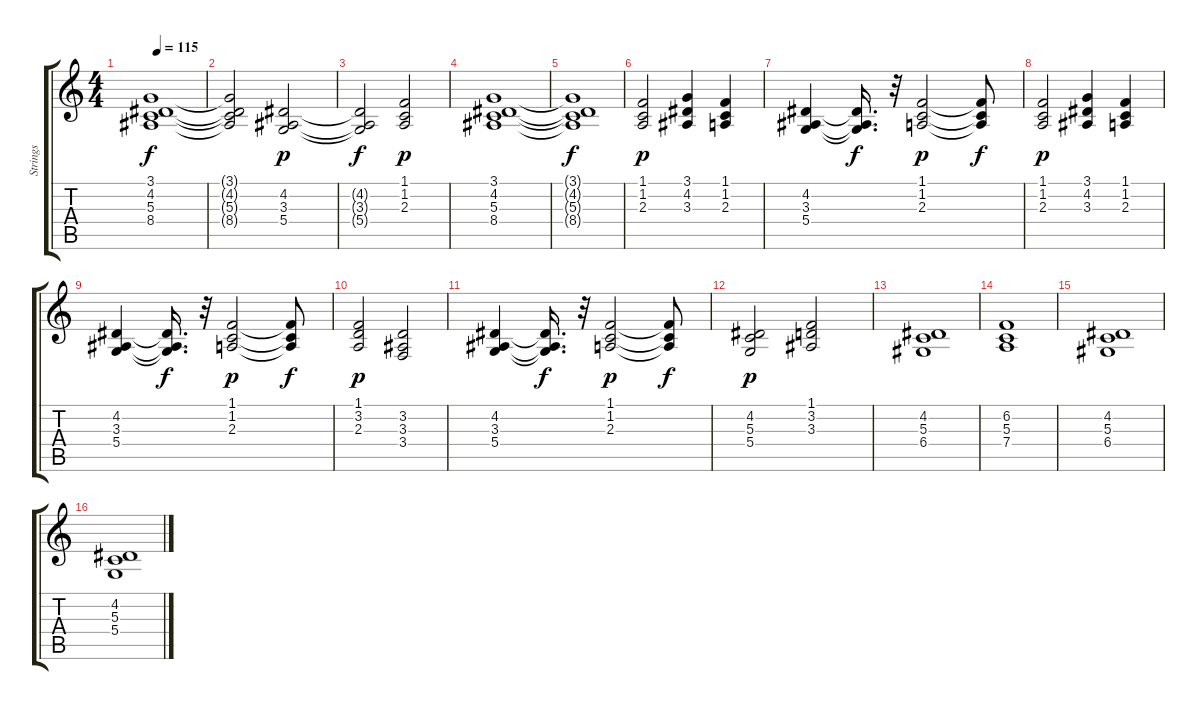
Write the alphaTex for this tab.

\track ("Strings" "Strings") {instrument synthvoice}
\staff {score tabs}
\tuning (E4 B3 G3 D3 A2 E2) {hide}
\ts (4 4)
\tempo 115
\clef g2
\ks c
(3.1{t} 4.2{t} 5.3{t} 8.4{t}).1{dy f} |
(3.1{t} 4.2{t} 5.3{t} 8.4{t}).2 (4.2 3.3 5.4).2{dy p} |
(4.2{t} 3.3{t} 5.4{t}).2{dy f} (1.1 1.2 2.3).2{dy p} |
(3.1 4.2 5.3 8.4).1 |
(3.1{t} 4.2{t} 5.3{t} 8.4{t}).1{dy f} |
(1.1 1.2 2.3).2{dy p} (3.1 4.2 3.3).4 (1.1 1.2 2.3).4 |
(4.2 3.3 5.4).4 (4.2{t} 3.3{t} 5.4{t}).16{d dy f} r.32 (1.1 1.2 2.3).2{dy p} (1.1{t} 1.2{t} 2.3{t}).8{dy f} |
(1.1 1.2 2.3).2{dy p} (3.1 4.2 3.3).4 (1.1 1.2 2.3).4 |
(4.2 3.3 5.4).4 (4.2{t} 3.3{t} 5.4{t}).16{d dy f} r.32 (1.1 1.2 2.3).2{dy p} (1.1{t} 1.2{t} 2.3{t}).8{dy f} |
(1.1 3.2 2.3).2{dy p} (3.2 3.3 3.4).2 |
(4.2 3.3 5.4).4 (4.2{t} 3.3{t} 5.4{t}).16{d dy f} r.32 (1.1 1.2 2.3).2{dy p} (1.1{t} 1.2{t} 2.3{t}).8{dy f} |
(4.2 5.3 5.4).2{dy p} (1.1 3.2 3.3).2 |
(4.2 5.3 6.4).1 |
(6.2 5.3 7.4).1 |
(4.2 5.3 6.4).1 |
(4.2 5.3 5.4).1
